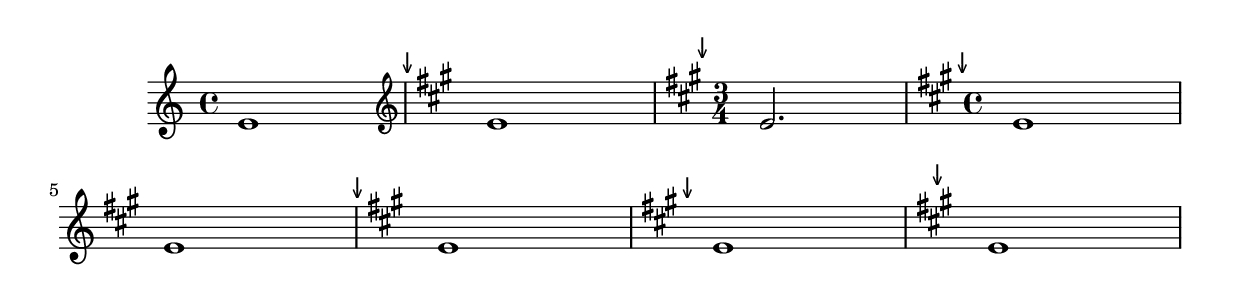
%% Do not edit this file; it is automatically
%% generated from LSR http://lsr.dsi.unimi.it
%% This file is in the public domain.
\version "2.13.29"

\header {
  lsrtags = "text"

%% Translation of GIT committish: 0b55335aeca1de539bf1125b717e0c21bb6fa31b
  texidoces = "
Si están especificadas, las marcas de texto se pueden alinear con
objetos de notación distintos a las líneas divisorias.  Entre estos
objetos se encuentran @code{ambitus}, @code{breathing-sign},
@code{clef}, @code{custos}, @code{staff-bar}, @code{left-edge},
@code{key-cancellation}, @code{key-signature} y @code{time-signature}.

En estos casos, las marcas de texto se centran horizontalmente sobre
el objeto, aunque esto se puede cambiar, como se muestra en la segunda
línea de este ejemplo (en una partitura con varios pentagramas, se
debe hacer este ajuste para todos los pentagramas).

"
  doctitlees = "Alinear marcas con varios objetos de notación"


%% Translation of GIT committish: 0a868be38a775ecb1ef935b079000cebbc64de40
  texidocde = "
Wenn angegeben, können Textzeichen auch an anderen Objekten als Taktstrichen
ausgerichtet werden.  Zu diesen Objekten gehören @code{ambitus},
@code{breathing-sign}, @code{clef}, @code{custos}, @code{staff-bar},
@code{left-edge}, @code{key-cancellation}, @code{key-signature} und
@code{time-signature}.

In diesem Fall werden die Zeichen horizontal über dem Objekt zentriert.
Diese Ausrichtung kann auch geändert werden, wie die zweite Zeile
des Beispiels zeigt.  In einer Partitur mit vielen Systemen sollte
diese Einstellung für alle Systeme gemacht werden.

"

  doctitlede = "Zeichen an verschiedenen Notationsobjekten ausrichten"

%% Translation of GIT committish: 548ef200973bd3d46ea75c5498461d9e5f168334
  texidocfr = "
Les indications textuelles peuvent s'aligner par rapport à d'autres
objets que des barres de mesure, tels que @code{ambitus},
@code{breathing-sign}, @code{clef}, @code{custos}, @code{staff-bar},
@code{left-edge}, @code{key-cancellation}, @code{key-signature}, ou
@code{time-signature}.



Par défaut, les indications textuelles sont alignées avec le milieu
des objets de notation. Bien entendu, vous pouvez modifier les
propriétés des objets en question pour obtenir un autre
résultat comme l'illustre la deuxième ligne de l'exemple.  Dans le cas
de portées multiples, ces réglages doivent être faits pour chacune
d'entre elles.



"
  doctitlefr = "Alignement des indications par rapport à divers objets
de notation"


  texidoc = "
If specified, text marks may be aligned with notation objects other
than bar lines.  These objects include @code{ambitus},
@code{breathing-sign}, @code{clef}, @code{custos}, @code{staff-bar},
@code{left-edge}, @code{key-cancellation}, @code{key-signature}, and
@code{time-signature}.



In such cases, text marks will be horizontally centered above the
object. However this can be changed, as demonstrated on the second line
of this example (in a score with multiple staves, this setting should
be done for all the staves).



"
  doctitle = "Aligning marks with various notation objects"
} % begin verbatim

\relative c' {
  e1

  % the RehearsalMark will be centered above the Clef
  \override Score.RehearsalMark #'break-align-symbols = #'(clef)
  \key a \major
  \clef treble
  \mark "↓"
  e1

  % the RehearsalMark will be centered above the TimeSignature
  \override Score.RehearsalMark #'break-align-symbols = #'(time-signature)
  \key a \major
  \clef treble
  \time 3/4
  \mark \markup { \char ##x2193 }
  e2.

  % the RehearsalMark will be centered above the KeySignature
  \override Score.RehearsalMark #'break-align-symbols = #'(key-signature)
  \key a \major
  \clef treble
  \time 4/4
  \mark \markup { \char ##x2193 }
  e1

  \break
  e1

  % the RehearsalMark will be aligned with the left edge of the KeySignature
  \once \override Score.KeySignature #'break-align-anchor-alignment = #LEFT
  \mark \markup { \char ##x2193 }
  \key a \major
  e1

  % the RehearsalMark will be aligned with the right edge of the KeySignature
  \once \override Score.KeySignature #'break-align-anchor-alignment = #RIGHT
  \key a \major
  \mark \markup { \char ##x2193 }
  e1

  % the RehearsalMark will be aligned with the left edge of the KeySignature
  % and then shifted right by one unit.
  \once \override Score.KeySignature #'break-align-anchor = #1
  \key a \major
  \mark \markup { \char ##x2193 }
  e1
}
